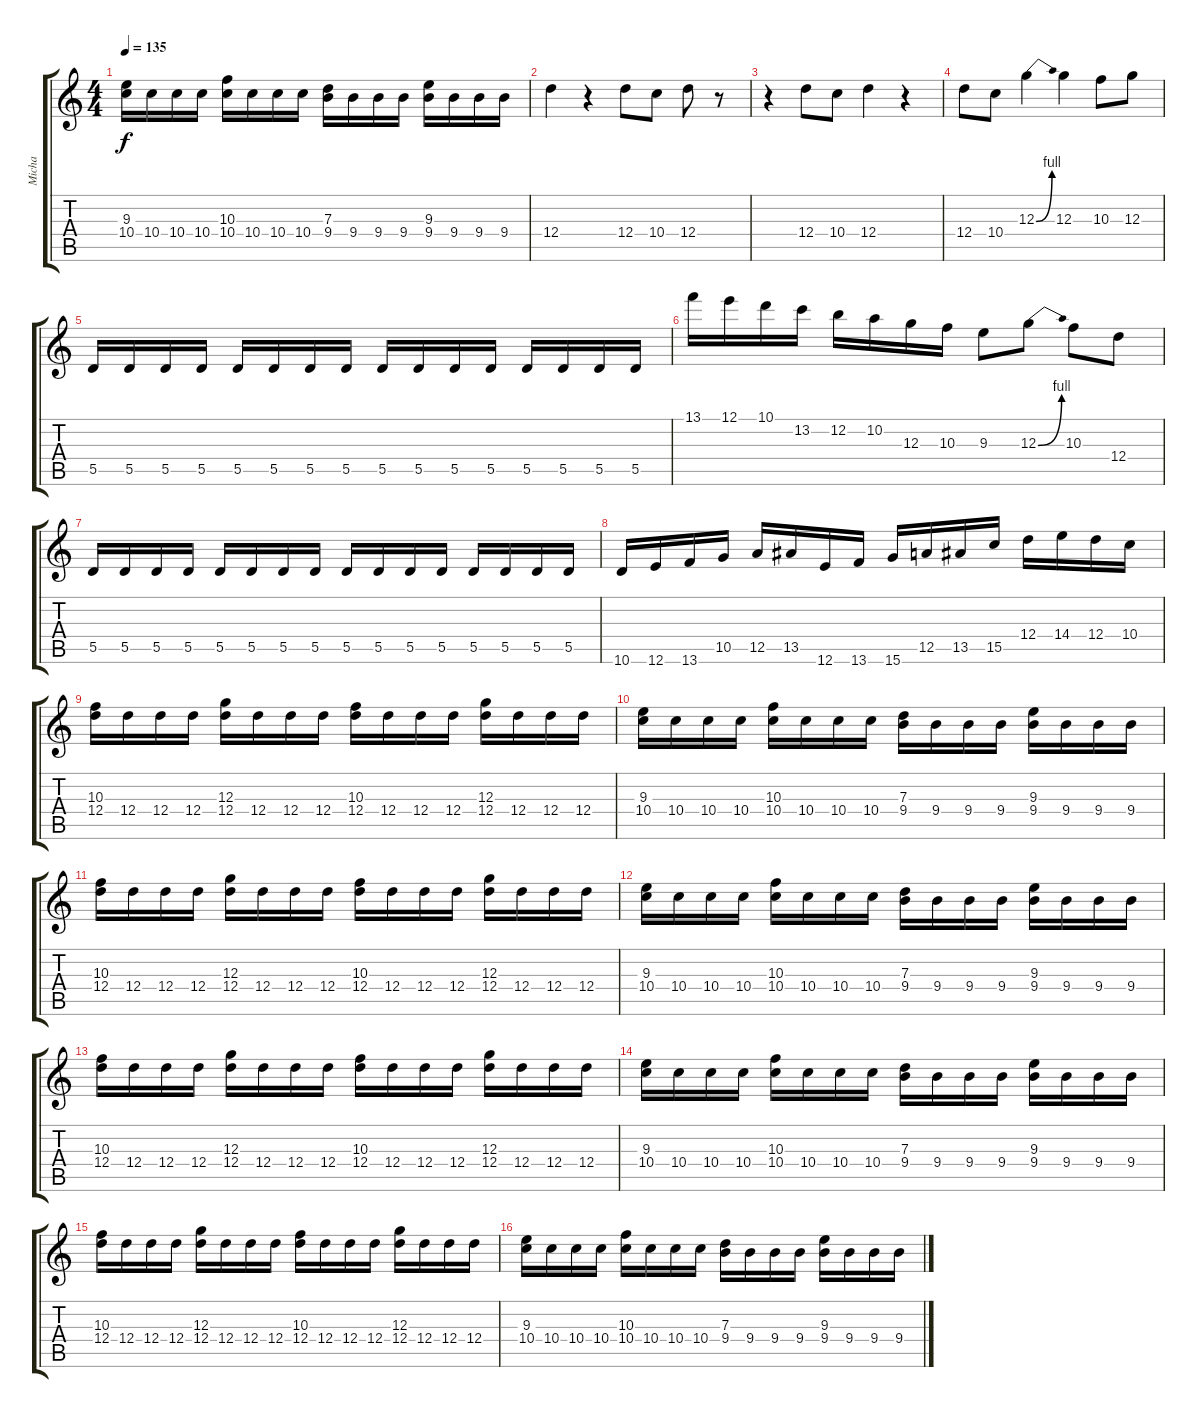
\track ("Micha" "Micha") {instrument distortionguitar}
\staff {score tabs}
\tuning (E4 B3 G3 D3 A2 E2) {hide}
\ts (4 4)
\tempo 135
\clef g2
\ks c
(9.3 10.4).16{dy f} 10.4.16 10.4.16 10.4.16 (10.3 10.4).16 10.4.16 10.4.16 10.4.16 (7.3 9.4).16 9.4.16 9.4.16 9.4.16 (9.3 9.4).16 9.4.16 9.4.16 9.4.16 |
12.4.4 r.4 12.4.8 10.4.8 12.4.8 r.8 |
r.4 12.4.8 10.4.8 12.4.4 r.4 |
12.4.8 10.4.8 12.3{be (bend 0 0 60 4)}.4 12.3.4 10.3.8 12.3.8 |
5.5.16 5.5.16 5.5.16 5.5.16 5.5.16 5.5.16 5.5.16 5.5.16 5.5.16 5.5.16 5.5.16 5.5.16 5.5.16 5.5.16 5.5.16 5.5.16 |
13.1.16 12.1.16 10.1.16 13.2.16 12.2.16 10.2.16 12.3.16 10.3.16 9.3.8 12.3{be (bend 0 0 60 4)}.8 10.3.8 12.4.8 |
5.5.16 5.5.16 5.5.16 5.5.16 5.5.16 5.5.16 5.5.16 5.5.16 5.5.16 5.5.16 5.5.16 5.5.16 5.5.16 5.5.16 5.5.16 5.5.16 |
10.6.16 12.6.16 13.6.16 10.5.16 12.5.16 13.5.16 12.6.16 13.6.16 15.6.16 12.5.16 13.5.16 15.5.16 12.4.16 14.4.16 12.4.16 10.4.16 |
(10.3 12.4).16 12.4.16 12.4.16 12.4.16 (12.3 12.4).16 12.4.16 12.4.16 12.4.16 (10.3 12.4).16 12.4.16 12.4.16 12.4.16 (12.3 12.4).16 12.4.16 12.4.16 12.4.16 |
(9.3 10.4).16 10.4.16 10.4.16 10.4.16 (10.3 10.4).16 10.4.16 10.4.16 10.4.16 (7.3 9.4).16 9.4.16 9.4.16 9.4.16 (9.3 9.4).16 9.4.16 9.4.16 9.4.16 |
(10.3 12.4).16 12.4.16 12.4.16 12.4.16 (12.3 12.4).16 12.4.16 12.4.16 12.4.16 (10.3 12.4).16 12.4.16 12.4.16 12.4.16 (12.3 12.4).16 12.4.16 12.4.16 12.4.16 |
(9.3 10.4).16 10.4.16 10.4.16 10.4.16 (10.3 10.4).16 10.4.16 10.4.16 10.4.16 (7.3 9.4).16 9.4.16 9.4.16 9.4.16 (9.3 9.4).16 9.4.16 9.4.16 9.4.16 |
(10.3 12.4).16 12.4.16 12.4.16 12.4.16 (12.3 12.4).16 12.4.16 12.4.16 12.4.16 (10.3 12.4).16 12.4.16 12.4.16 12.4.16 (12.3 12.4).16 12.4.16 12.4.16 12.4.16 |
(9.3 10.4).16 10.4.16 10.4.16 10.4.16 (10.3 10.4).16 10.4.16 10.4.16 10.4.16 (7.3 9.4).16 9.4.16 9.4.16 9.4.16 (9.3 9.4).16 9.4.16 9.4.16 9.4.16 |
(10.3 12.4).16 12.4.16 12.4.16 12.4.16 (12.3 12.4).16 12.4.16 12.4.16 12.4.16 (10.3 12.4).16 12.4.16 12.4.16 12.4.16 (12.3 12.4).16 12.4.16 12.4.16 12.4.16 |
(9.3 10.4).16 10.4.16 10.4.16 10.4.16 (10.3 10.4).16 10.4.16 10.4.16 10.4.16 (7.3 9.4).16 9.4.16 9.4.16 9.4.16 (9.3 9.4).16 9.4.16 9.4.16 9.4.16
